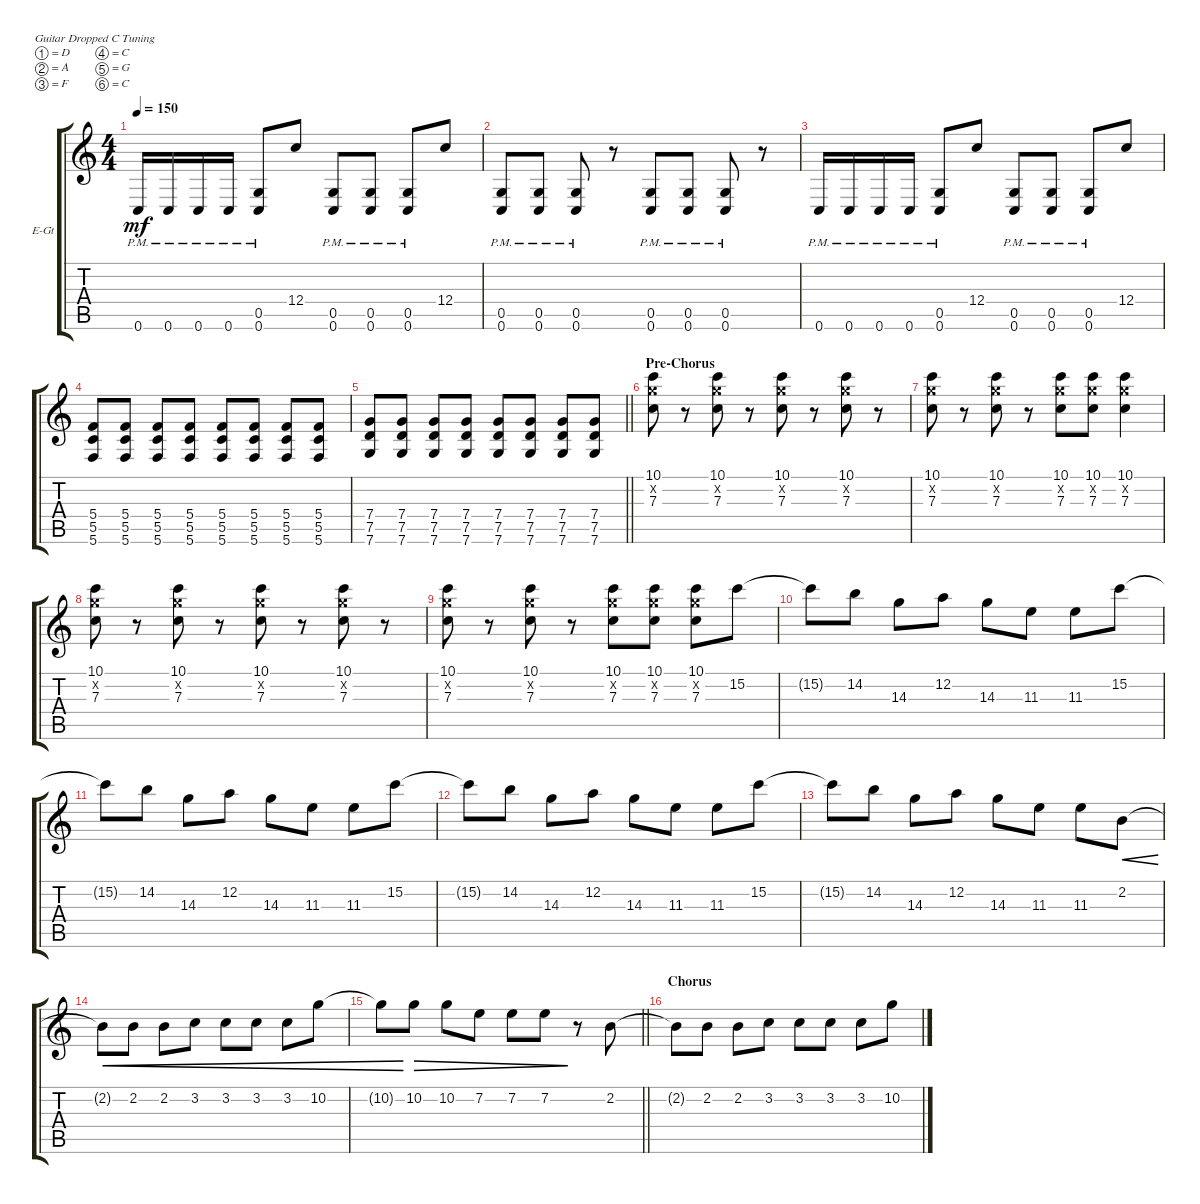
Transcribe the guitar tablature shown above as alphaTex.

\defaultSystemsLayout 4
\bracketExtendMode groupsimilarinstruments
\firstSystemTrackNameOrientation horizontal
\otherSystemsTrackNameOrientation horizontal
\track ("Guitar 1" "E-Gt") {instrument overdrivenguitar}
\staff {score tabs}
\tuning (D4 A3 F3 C3 G2 C2)
\ts (4 4)
\tempo 150
\clef g2
\ks c
0.6{pm}.16{dy mf} 0.6{pm}.16 0.6{pm}.16 0.6{pm}.16 (0.6{pm} 0.5{pm}).8 12.4.8 (0.6{pm} 0.5{pm}).8 (0.6{pm} 0.5{pm}).8 (0.6{pm} 0.5{pm}).8 12.4.8 |
(0.6{pm} 0.5{pm}).8 (0.6{pm} 0.5{pm}).8 (0.6{pm} 0.5{pm}).8 r.8 (0.6{pm} 0.5{pm}).8 (0.6{pm} 0.5{pm}).8 (0.6{pm} 0.5{pm}).8 r.8 |
0.6{pm}.16 0.6{pm}.16 0.6{pm}.16 0.6{pm}.16 (0.6{pm} 0.5{pm}).8 12.4.8 (0.6{pm} 0.5{pm}).8 (0.6{pm} 0.5{pm}).8 (0.6{pm} 0.5{pm}).8 12.4.8 |
(5.6 5.5 5.4).8 (5.6 5.5 5.4).8 (5.6 5.5 5.4).8 (5.6 5.5 5.4).8 (5.6 5.5 5.4).8 (5.6 5.5 5.4).8 (5.6 5.5 5.4).8 (5.6 5.5 5.4).8 |
\barLineRight lightlight
(7.6 7.5 7.4).8 (7.6 7.5 7.4).8 (7.6 7.5 7.4).8 (7.6 7.5 7.4).8 (7.6 7.5 7.4).8 (7.6 7.5 7.4).8 (7.6 7.5 7.4).8 (7.6 7.5 7.4).8 |
\section ("" "Pre-Chorus")
(7.3 10.1 10.2{x}).8 r.8 (7.3 10.1 10.2{x}).8 r.8 (7.3 10.1 10.2{x}).8 r.8 (7.3 10.1 10.2{x}).8 r.8 |
(7.3 10.1 10.2{x}).8 r.8 (7.3 10.1 10.2{x}).8 r.8 (7.3 10.1 10.2{x}).8 (7.3 10.1 10.2{x}).8 (7.3 10.1 10.2{x}).4 |
(7.3 10.1 10.2{x}).8 r.8 (7.3 10.1 10.2{x}).8 r.8 (7.3 10.1 10.2{x}).8 r.8 (7.3 10.1 10.2{x}).8 r.8 |
(7.3 10.1 10.2{x}).8 r.8 (7.3 10.1 10.2{x}).8 r.8 (7.3 10.1 10.2{x}).8 (7.3 10.1 10.2{x}).8 (7.3 10.1 10.2{x}).8 15.2.8 |
15.2{t}.8 14.2.8 14.3.8 12.2.8 14.3.8 11.3.8 11.3.8 15.2.8 |
15.2{t}.8 14.2.8 14.3.8 12.2.8 14.3.8 11.3.8 11.3.8 15.2.8 |
15.2{t}.8 14.2.8 14.3.8 12.2.8 14.3.8 11.3.8 11.3.8 15.2.8 |
15.2{t}.8 14.2.8 14.3.8 12.2.8 14.3.8 11.3.8 11.3.8 2.2.8{cre} |
2.2{t}.8{cre} 2.2.8{cre} 2.2.8{cre} 3.2.8{cre} 3.2.8{cre} 3.2.8{cre} 3.2.8{cre} 10.2.8{cre} |
\barLineRight lightlight
10.2{t}.8{cre} 10.2.8{dec} 10.2.8{dec} 7.2.8{dec} 7.2.8{dec} 7.2.8{dec} r.8 2.2.8 |
\section ("" "Chorus")
2.2{t}.8 2.2.8 2.2.8 3.2.8 3.2.8 3.2.8 3.2.8 10.2.8
